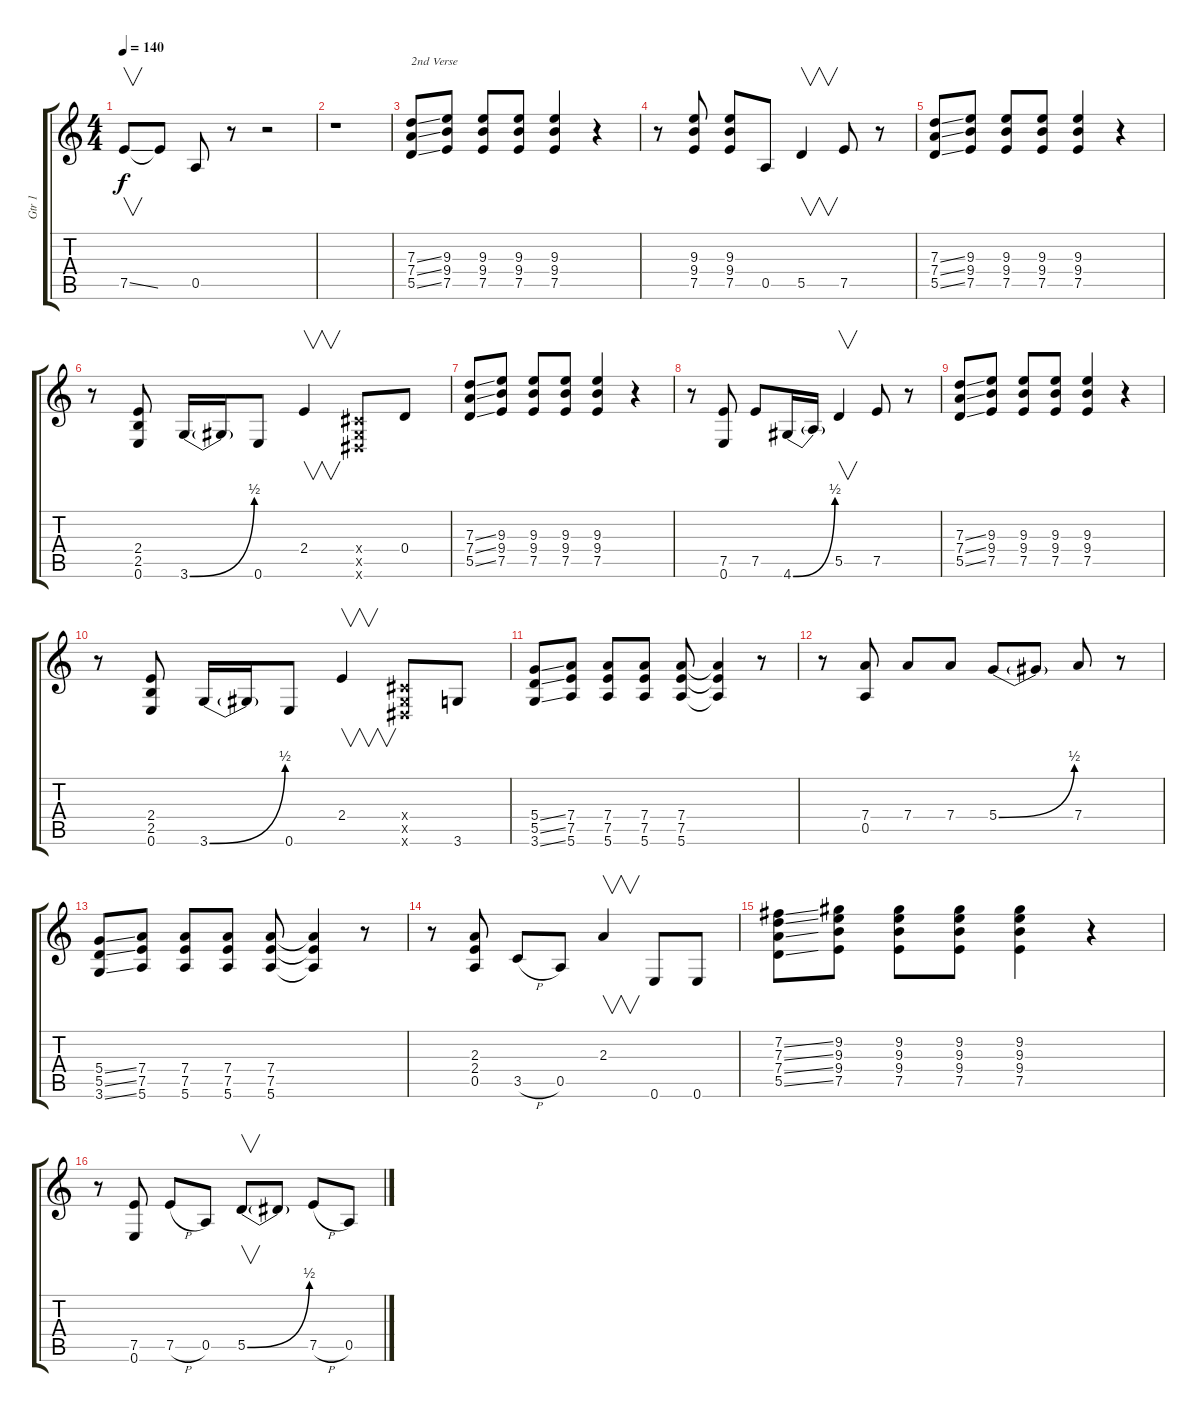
\track ("Gtr 1" "Gtr 1") {instrument overdrivenguitar}
\staff {score tabs}
\tuning (E4 B3 G3 D3 A2 E2) {hide}
\ts (4 4)
\tempo 140
\clef g2
\ks c
7.5{ss}.8{v dy f} 7.5{t}.8 0.5.8 r.8 r.2 |
r.1 |
(7.3{ss} 7.4{ss} 5.5{ss}).8{txt "2nd Verse"} (9.3 9.4 7.5).8 (9.3 9.4 7.5).8 (9.3 9.4 7.5).8 (9.3 9.4 7.5).4 r.4 |
r.8 (9.3 9.4 7.5).8 (9.3 9.4 7.5).8 0.5.8 5.5.4{v} 7.5.8 r.8 |
(7.3{ss} 7.4{ss} 5.5{ss}).8 (9.3 9.4 7.5).8 (9.3 9.4 7.5).8 (9.3 9.4 7.5).8 (9.3 9.4 7.5).4 r.4 |
r.8 (2.4 2.5 0.6).8 3.6{be (bend 0 0 60 2)}.16 3.6{t}.16 0.6.8 2.4.4{v} (-1.4{x} -1.5{x} -1.6{x}).8 0.4.8 |
(7.3{ss} 7.4{ss} 5.5{ss}).8 (9.3 9.4 7.5).8 (9.3 9.4 7.5).8 (9.3 9.4 7.5).8 (9.3 9.4 7.5).4 r.4 |
r.8 (7.5 0.6).8 7.5.8 4.6{be (bend 0 0 60 2)}.16 4.6{t}.16 5.5.4{v} 7.5.8 r.8 |
(7.3{ss} 7.4{ss} 5.5{ss}).8 (9.3 9.4 7.5).8 (9.3 9.4 7.5).8 (9.3 9.4 7.5).8 (9.3 9.4 7.5).4 r.4 |
r.8 (2.4 2.5 0.6).8 3.6{be (bend 0 0 60 2)}.16 3.6{t}.16 0.6.8 2.4.4{v} (-1.4{x} -1.5{x} -1.6{x}).8 3.6.8 |
(5.4{ss} 5.5{ss} 3.6{ss}).8 (7.4 7.5 5.6).8 (7.4 7.5 5.6).8 (7.4 7.5 5.6).8 (7.4 7.5 5.6).8 (7.4{t} 7.5{t} 5.6{t}).4 r.8 |
r.8 (7.4 0.5).8 7.4.8 7.4.8 5.4{be (bend 0 0 60 2)}.8 5.4{t}.8 7.4.8 r.8 |
(5.4{ss} 5.5{ss} 3.6{ss}).8 (7.4 7.5 5.6).8 (7.4 7.5 5.6).8 (7.4 7.5 5.6).8 (7.4 7.5 5.6).8 (7.4{t} 7.5{t} 5.6{t}).4 r.8 |
r.8 (2.3 2.4 0.5).8 3.5{h}.8 0.5.8 2.3.4{v} 0.6.8 0.6.8 |
(7.2{ss} 7.3{ss} 7.4{ss} 5.5{ss}).8 (9.2 9.3 9.4 7.5).8 (9.2 9.3 9.4 7.5).8 (9.2 9.3 9.4 7.5).8 (9.2 9.3 9.4 7.5).4 r.4 |
r.8 (7.5 0.6).8 7.5{h}.8 0.5.8 5.5{be (bend 0 0 60 2)}.8{v} 5.5{t}.8 7.5{h}.8 0.5.8
